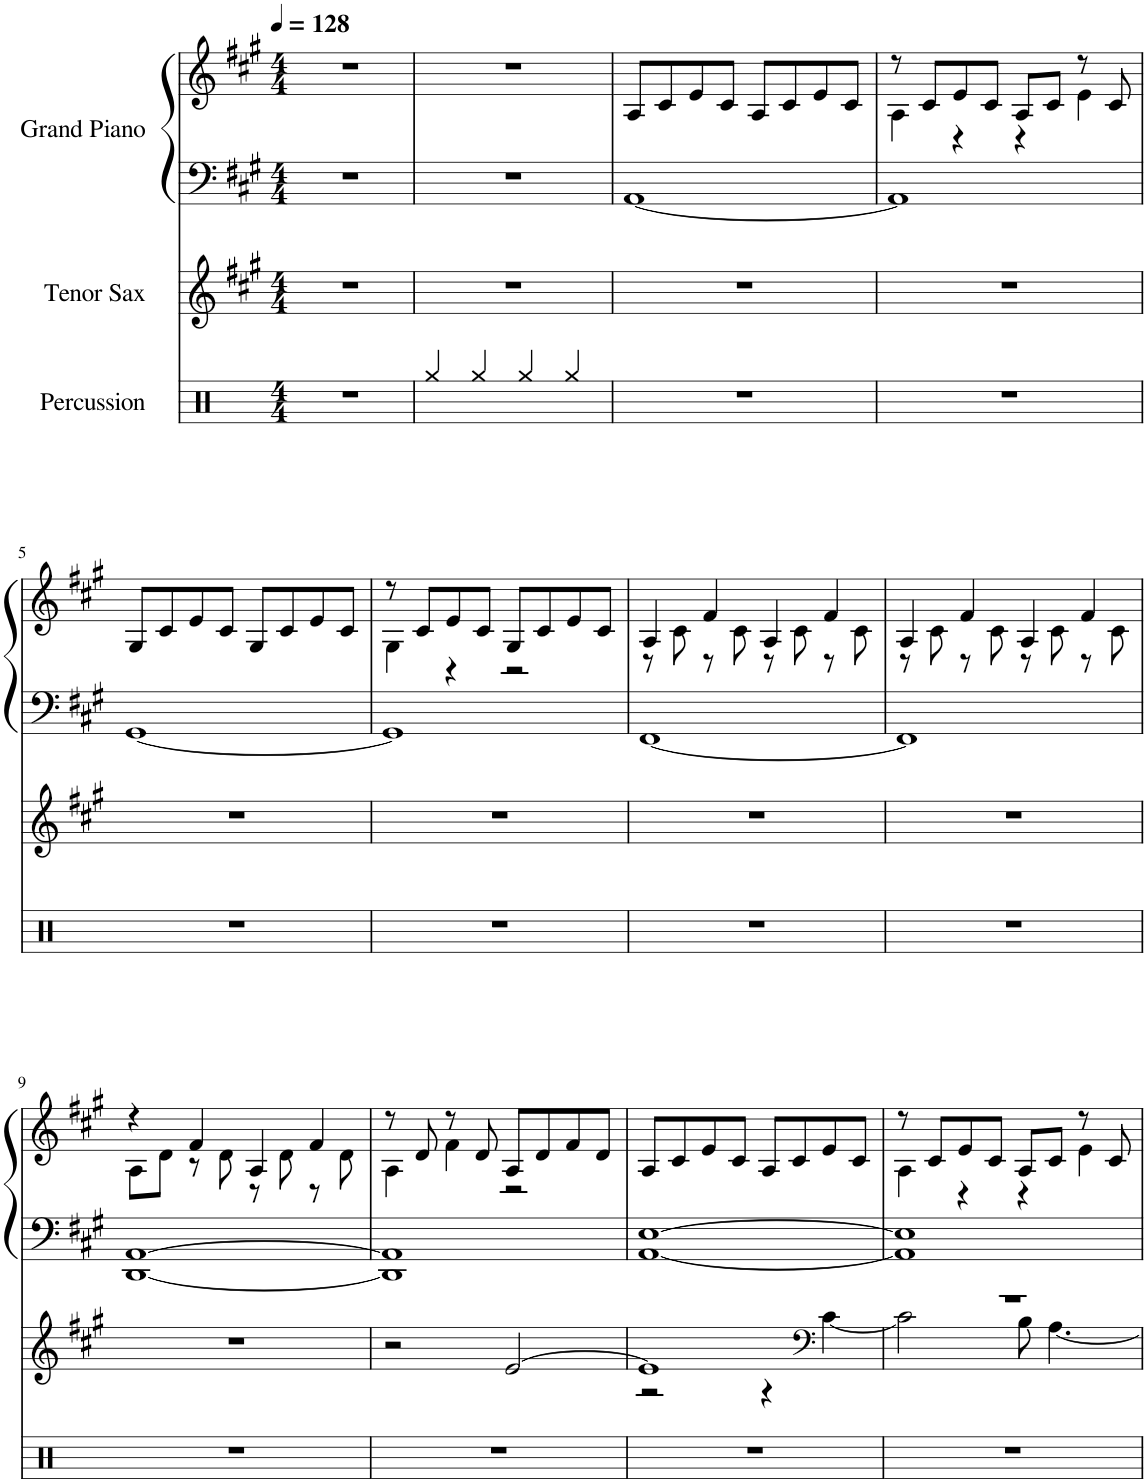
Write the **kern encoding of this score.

**kern	**kern	**kern	**kern
*part3	*part2	*part1	*part1
*staff4	*staff3	*staff2	*staff1
*I"Percussion	*I"Tenor Sax	*I"Grand Piano	*
*	*I'T Sax	*I'Pno	*
*clefX	*clefG2	*clefF4	*clefG2
*	*Trd8c14	*	*
*k[]	*k[f#c#g#]	*k[f#c#g#]	*k[f#c#g#]
*M4/4	*M4/4	*M4/4	*M4/4
*MM128	*MM128	*MM128	*MM128
=1	=1	=1	=1
1r	1r	1r	1r
=2	=2	=2	=2
4Rgg/	1r	1r	1r
4Rgg/	.	.	.
4Rgg/	.	.	.
4Rgg/	.	.	.
=3	=3	=3	=3
1r	1r	[1AA	8A/L
.	.	.	8c#/
.	.	.	8e/
.	.	.	8c#/J
.	.	.	8A/L
.	.	.	8c#/
.	.	.	8e/
.	.	.	8c#/J
=4	=4	=4	=4
*	*	*	*^
1r	1r	1AA]	8r	4A\
.	.	.	8c#/L	.
.	.	.	8e/	4r
.	.	.	8c#/J	.
.	.	.	8A/L	4r
.	.	.	8c#/J	.
.	.	.	8r	4e\
.	.	.	8c#/	.
*	*	*	*v	*v
!!LO:LB:g=z
=5	=5	=5	=5
1r	1r	[1GG#	8G#/L
.	.	.	8c#/
.	.	.	8e/
.	.	.	8c#/J
.	.	.	8G#/L
.	.	.	8c#/
.	.	.	8e/
.	.	.	8c#/J
=6	=6	=6	=6
*	*	*	*^
1r	1r	1GG#]	8r	4G#\
.	.	.	8c#/L	.
.	.	.	8e/	4r
.	.	.	8c#/J	.
.	.	.	8G#/L	2r
.	.	.	8c#/	.
.	.	.	8e/	.
.	.	.	8c#/J	.
=7	=7	=7	=7	=7
1r	1r	[1FF#	4A/	8r
.	.	.	.	8c#\
.	.	.	4f#/	8r
.	.	.	.	8c#\
.	.	.	4A/	8r
.	.	.	.	8c#\
.	.	.	4f#/	8r
.	.	.	.	8c#\
=8	=8	=8	=8	=8
1r	1r	1FF#]	4A/	8r
.	.	.	.	8c#\
.	.	.	4f#/	8r
.	.	.	.	8c#\
.	.	.	4A/	8r
.	.	.	.	8c#\
.	.	.	4f#/	8r
.	.	.	.	8c#\
!!LO:LB:g=z	!!
=9	=9	=9	=9	=9
1r	1r	[1DD [1AA	4r	8A\L
.	.	.	.	8d\J
.	.	.	4f#/	8r
.	.	.	.	8d\
.	.	.	4A/	8r
.	.	.	.	8d\
.	.	.	4f#/	8r
.	.	.	.	8d\
=10	=10	=10	=10	=10
1r	2r	1DD] 1AA]	8r	4A\
.	.	.	8d/	.
.	.	.	8r	4f#\
.	.	.	8d/	.
.	[2e/	.	8A/L	2r
.	.	.	8d/	.
.	.	.	8f#/	.
.	.	.	8d/J	.
*	*	*	*v	*v
=11	=11	=11	=11
*	*^	*	*
1r	1e]	2r	[1AA [1E	8A/L
.	.	.	.	8c#/
.	.	.	.	8e/
.	.	.	.	8c#/J
.	.	4r	.	8A/L
.	.	.	.	8c#/
*	*clefF4	*	*	*
.	.	[4c#\	.	8e/
.	.	.	.	8c#/J
=12	=12	=12	=12	=12
*	*	*	*	*^
1r	1r	2c#\]	1AA] 1E]	8r	4A\
.	.	.	.	8c#/L	.
.	.	.	.	8e/	4r
.	.	.	.	8c#/J	.
.	.	8B\	.	8A/L	4r
.	.	[4.A\	.	8c#/J	.
.	.	.	.	8r	4e\
.	.	.	.	8c#/	.
*	*v	*v	*	*v	*v
=	=	=	=
*-	*-	*-	*-
